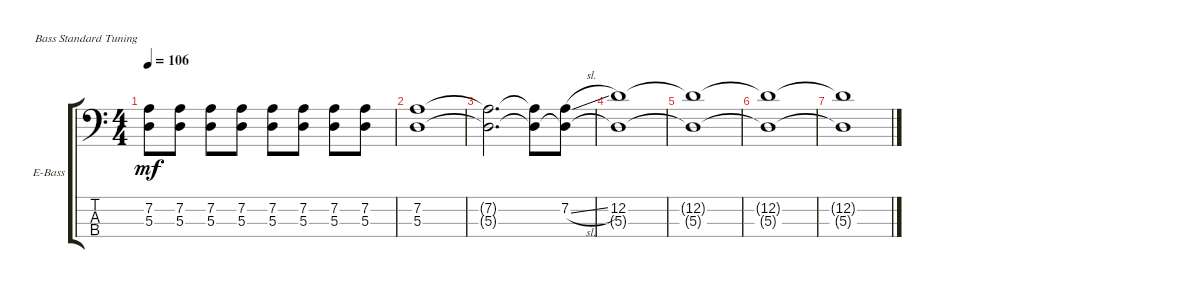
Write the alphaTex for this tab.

\defaultSystemsLayout 4
\bracketExtendMode groupsimilarinstruments
\firstSystemTrackNameOrientation horizontal
\otherSystemsTrackNameOrientation horizontal
\track ("Electric Bass" "E-Bass") {mute instrument electricbassfinger}
\staff {score tabs}
\tuning (G2 D2 A1 E1)
\ts (4 4)
\tempo 106
\clef f4
\ks c
(5.3 7.2).8{dy mf} (5.3 7.2).8 (5.3 7.2).8 (5.3 7.2).8 (5.3 7.2).8 (5.3 7.2).8 (5.3 7.2).8 (5.3 7.2).8 |
(5.3 7.2).1 |
(5.3{t} 7.2{t}).2{d} (7.2{t} 5.3{t}).8 (7.2{sl} 5.3{t}).8 |
(5.3{t} 12.2).1 |
(5.3{t} 12.2{t}).1 |
(5.3{t} 12.2{t}).1 |
(5.3{t} 12.2{t}).1
